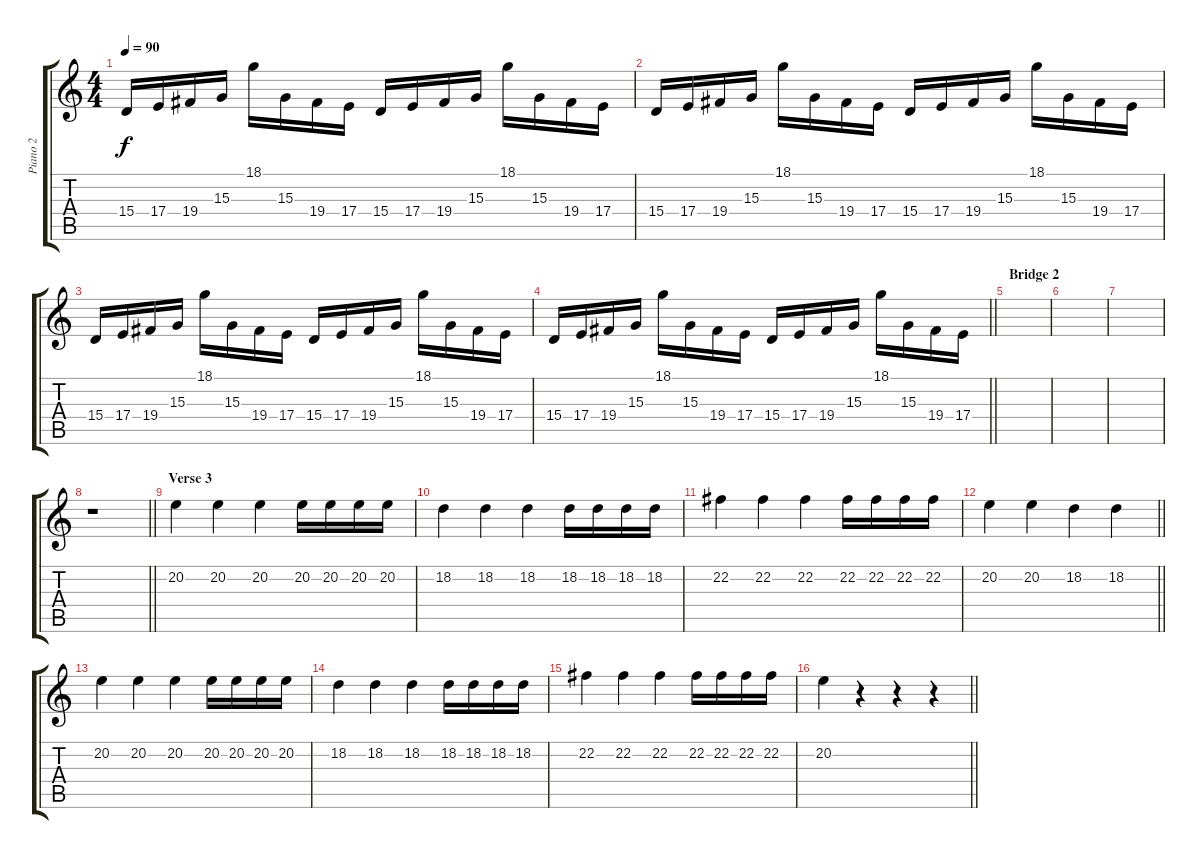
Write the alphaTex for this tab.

\track ("Piano 2" "Piano 2") {instrument lead2sawtooth}
\staff {score tabs}
\tuning (Db4 Ab3 E3 B2 Gb2 B1) {hide}
\ts (4 4)
\tempo 90
\clef g2
\ks c
15.4.16{dy f volume 8} 17.4.16 19.4.16 15.3.16 18.1.16 15.3.16 19.4.16 17.4.16 15.4.16 17.4.16 19.4.16 15.3.16 18.1.16 15.3.16 19.4.16 17.4.16 |
15.4.16 17.4.16 19.4.16 15.3.16 18.1.16 15.3.16 19.4.16 17.4.16 15.4.16 17.4.16 19.4.16 15.3.16 18.1.16 15.3.16 19.4.16 17.4.16 |
15.4.16 17.4.16 19.4.16 15.3.16 18.1.16 15.3.16 19.4.16 17.4.16 15.4.16 17.4.16 19.4.16 15.3.16 18.1.16 15.3.16 19.4.16 17.4.16 |
\barLineRight lightlight
15.4.16 17.4.16 19.4.16 15.3.16 18.1.16 15.3.16 19.4.16 17.4.16 15.4.16 17.4.16 19.4.16 15.3.16 18.1.16 15.3.16 19.4.16 17.4.16 |
\section ("" "Bridge 2")
|
|
|
\barLineRight lightlight
r.1{volume 16 instrument stringensemble2} |
\section ("" "Verse 3")
20.2.4 20.2.4 20.2.4 20.2.16 20.2.16 20.2.16 20.2.16 |
18.2.4 18.2.4 18.2.4 18.2.16 18.2.16 18.2.16 18.2.16 |
22.2.4 22.2.4 22.2.4 22.2.16 22.2.16 22.2.16 22.2.16 |
\barLineRight lightlight
20.2.4 20.2.4 18.2.4 18.2.4 |
20.2.4 20.2.4 20.2.4 20.2.16 20.2.16 20.2.16 20.2.16 |
18.2.4 18.2.4 18.2.4 18.2.16 18.2.16 18.2.16 18.2.16 |
22.2.4 22.2.4 22.2.4 22.2.16 22.2.16 22.2.16 22.2.16 |
\barLineRight lightlight
20.2.4{volume 0} r.4 r.4 r.4
